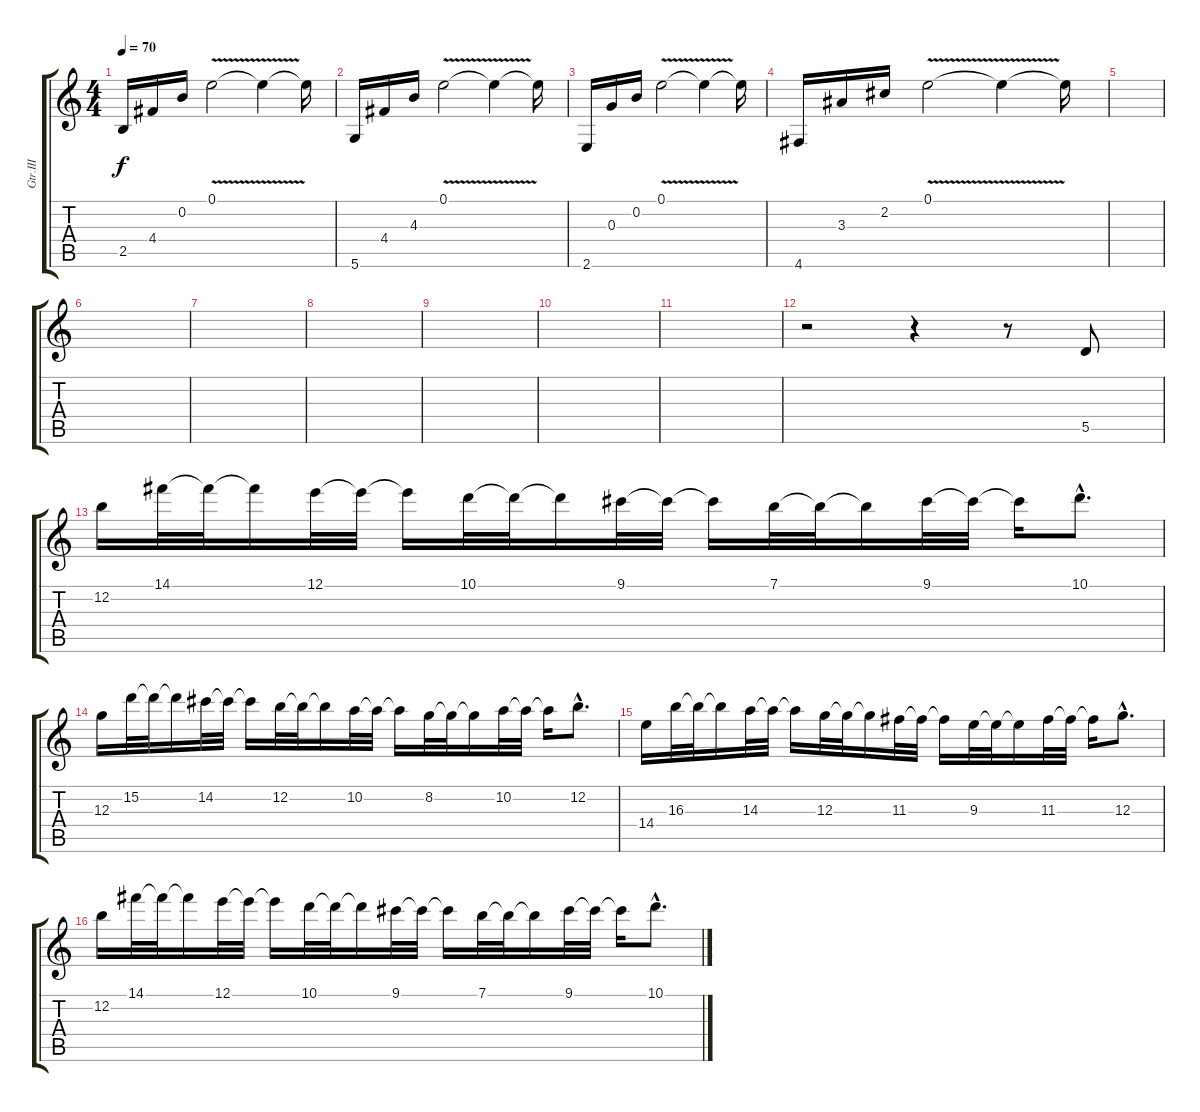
\track ("Gtr.III" "Gtr.III") {instrument electricguitarjazz}
\staff {score tabs}
\tuning (E4 B3 G3 D3 A2 D2) {hide}
\ts (4 4)
\tempo 70
\clef g2
\ks c
2.5.16{dy f} 4.4.16 0.2.16 0.1{v}.2 0.1{t}.4 0.1{t}.16 |
5.6.16 4.4.16 4.3.16 0.1{v}.2 0.1{t}.4 0.1{t}.16 |
2.6.16 0.3.16 0.2.16 0.1{v}.2 0.1{t}.4 0.1{t}.16 |
4.6.16 3.3.16 2.2.16 0.1{v}.2 0.1{t}.4 0.1{t}.16 |
|
|
|
|
|
|
|
r.2 r.4 r.8 5.5.8 |
12.2.16{instrument distortionguitar} 14.1.32 14.1{t}.32 14.1{t}.16 12.1.32 12.1{t}.32 12.1{t}.16 10.1.32 10.1{t}.32 10.1{t}.16 9.1.32 9.1{t}.32 9.1{t}.16 7.1.32 7.1{t}.32 7.1{t}.16 9.1.32 9.1{t}.32 9.1{t}.16 10.1{hac}.8{d} |
12.3.16 15.2.32 15.2{t}.32 15.2{t}.16 14.2.32 14.2{t}.32 14.2{t}.16 12.2.32 12.2{t}.32 12.2{t}.16 10.2.32 10.2{t}.32 10.2{t}.16 8.2.32 8.2{t}.32 8.2{t}.16 10.2.32 10.2{t}.32 10.2{t}.16 12.2{hac}.8{d} |
14.4.16 16.3.32 16.3{t}.32 16.3{t}.16 14.3.32 14.3{t}.32 14.3{t}.16 12.3.32 12.3{t}.32 12.3{t}.16 11.3.32 11.3{t}.32 11.3{t}.16 9.3.32 9.3{t}.32 9.3{t}.16 11.3.32 11.3{t}.32 11.3{t}.16 12.3{hac}.8{d} |
12.2.16{instrument distortionguitar} 14.1.32 14.1{t}.32 14.1{t}.16 12.1.32 12.1{t}.32 12.1{t}.16 10.1.32 10.1{t}.32 10.1{t}.16 9.1.32 9.1{t}.32 9.1{t}.16 7.1.32 7.1{t}.32 7.1{t}.16 9.1.32 9.1{t}.32 9.1{t}.16 10.1{hac}.8{d}
